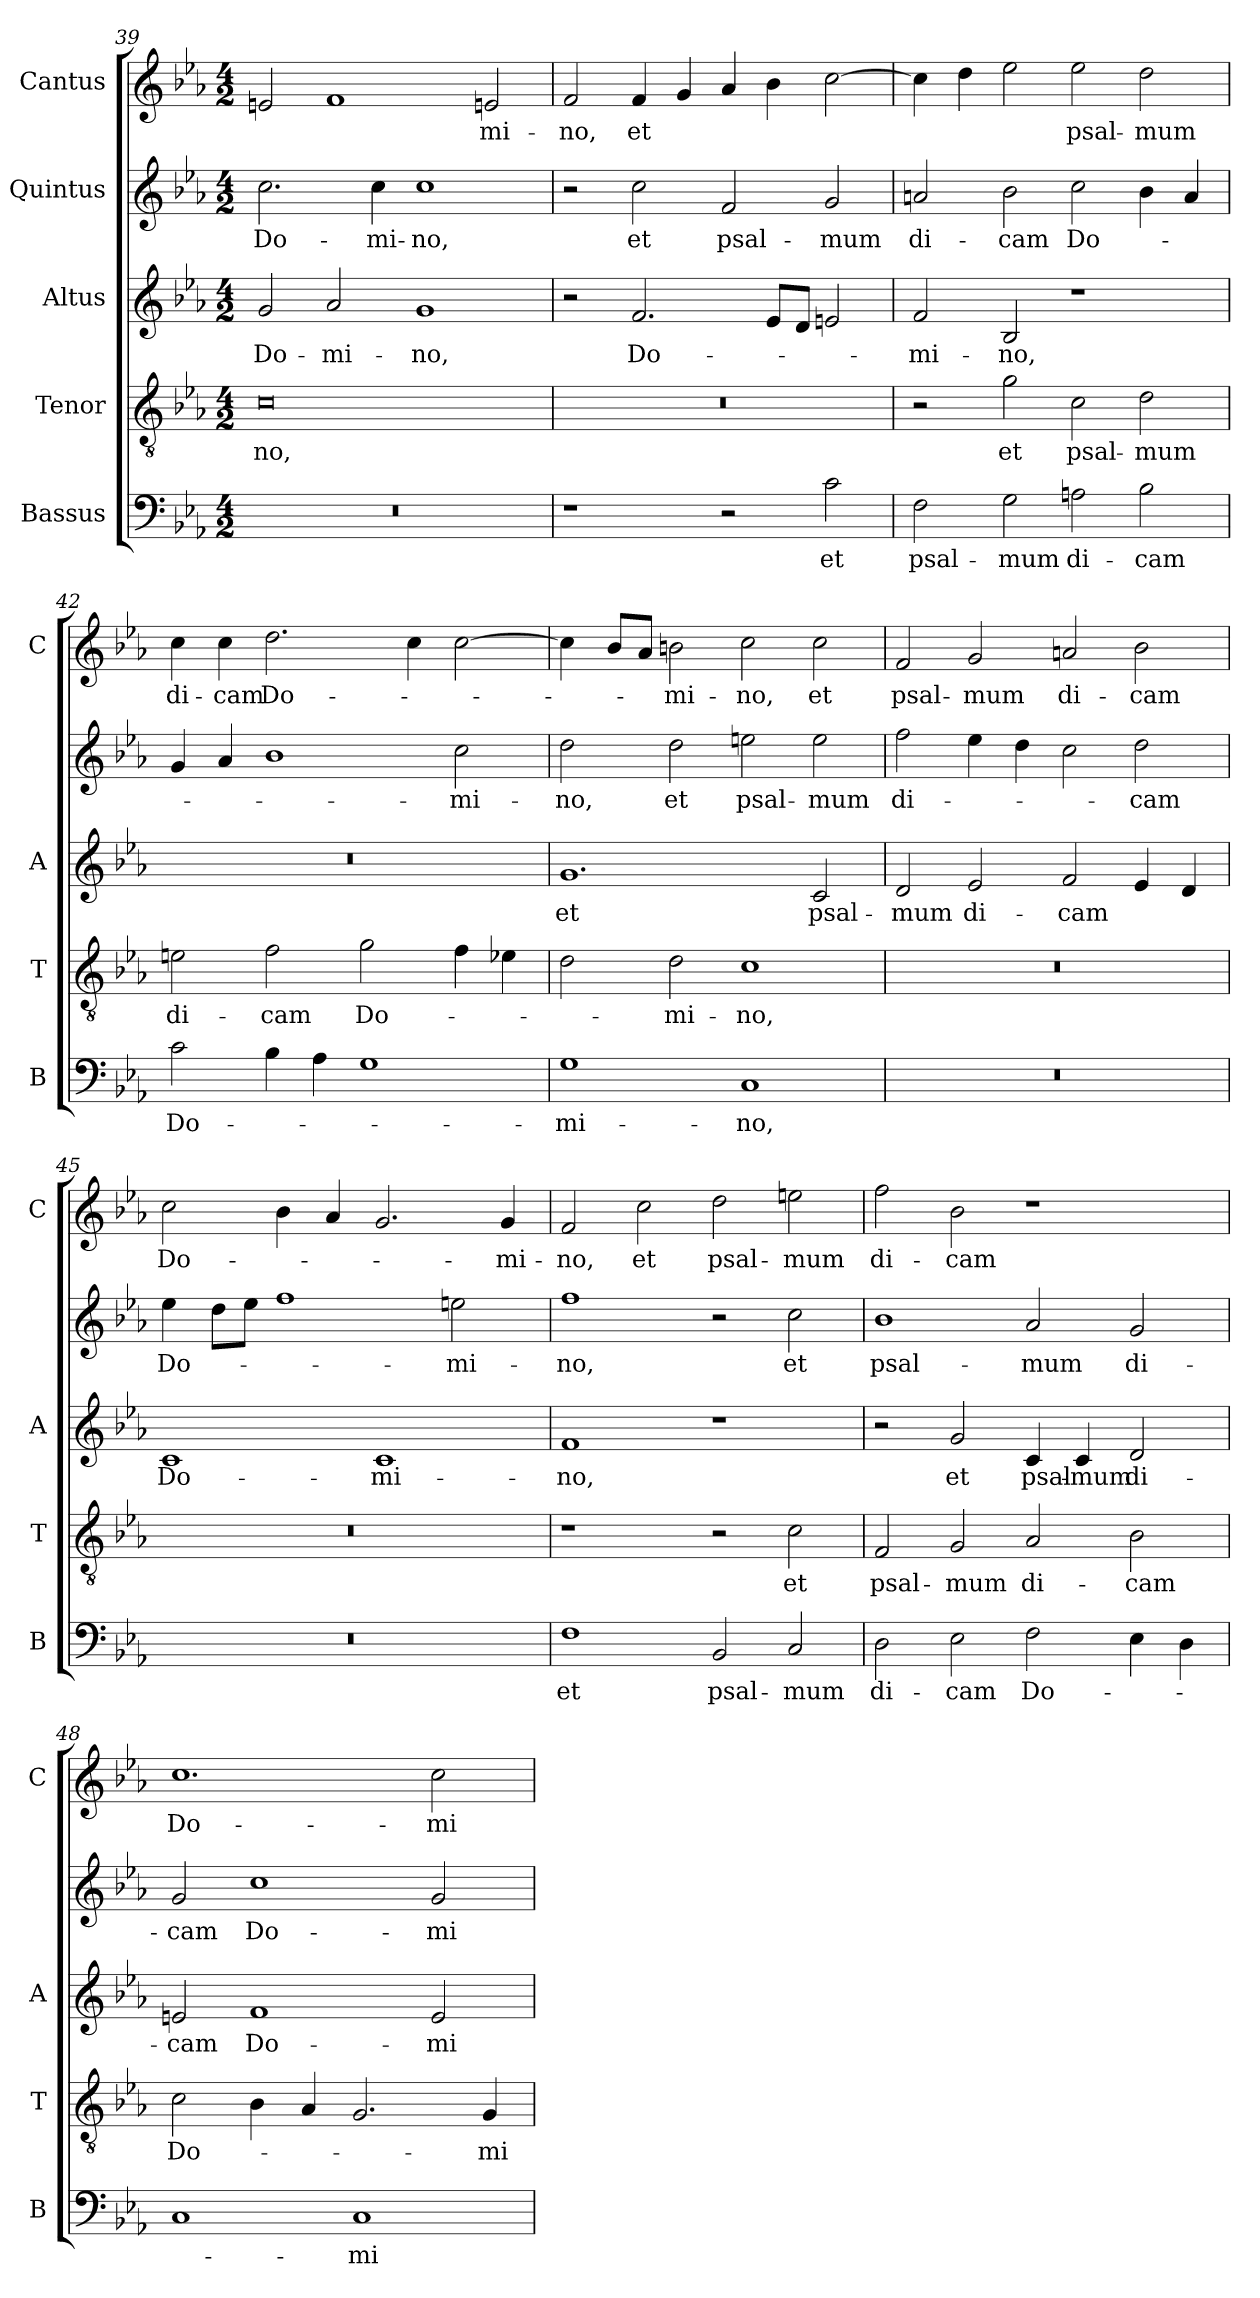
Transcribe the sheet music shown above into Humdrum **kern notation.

**kern	**text	**kern	**text	**kern	**text	**kern	**text	**kern	**text
*part5	*part5	*part4	*part4	*part3	*part3	*part2	*part2	*part1	*part1
*staff5	*staff5	*staff4	*staff4	*staff3	*staff3	*staff2	*staff2	*staff1	*staff1
*I"Bassus	*	*I"Tenor	*	*I"Altus	*	*I"Quintus	*	*I"Cantus	*
*I'B	*	*I'T	*	*I'A	*	*	*	*I'C	*
*clefF4	*	*clefGv2	*	*clefG2	*	*clefG2	*	*clefG2	*
*k[b-e-a-]	*	*k[b-e-a-]	*	*k[b-e-a-]	*	*k[b-e-a-]	*	*k[b-e-a-]	*
*E-:	*	*E-:	*	*E-:	*	*E-:	*	*E-:	*
*M4/2	*	*M4/2	*	*M4/2	*	*M4/2	*	*M4/2	*
=39	=39	=39	=39	=39	=39	=39	=39	=39	=39
!	!	!	!LO:LY:b	!	!LO:LY:b	!	!LO:LY:b	!	!
0r	.	0c	-no,	2g/	Do-	2.cc\	Do-	2en/	.
!	!	!	!	!	!LO:LY:b	!	!	!	!
.	.	.	.	2a-/	-mi-	.	.	1f	.
!	!	!	!	!	!	!	!LO:LY:b	!	!
.	.	.	.	.	.	4cc\	-mi-	.	.
!	!	!	!	!	!LO:LY:b	!	!LO:LY:b	!	!
.	.	.	.	1g	-no,	1cc	-no,	.	.
!	!	!	!	!	!	!	!	!	!LO:LY:b
.	.	.	.	.	.	.	.	2eni/	-mi-
!!LO:PB:g=z
=40	=40	=40	=40	=40	=40	=40	=40	=40	=40
!	!	!	!	!	!	!	!	!	!LO:LY:b
1r	.	0r	.	2r	.	2r	.	2f/	-no,
!	!	!	!	!	!LO:LY:b	!	!LO:LY:b	!	!LO:LY:b
.	.	.	.	2.f/	Do-	2cc\	et	4f/	et
.	.	.	.	.	.	.	.	4g/	.
!	!	!	!	!	!	!	!LO:LY:b	!	!
2r	.	.	.	.	.	2f/	psal-	4a-/	.
.	.	.	.	8e-/L	.	.	.	4b-\	.
.	.	.	.	8d/J	.	.	.	.	.
!	!LO:LY:b	!	!	!	!	!	!LO:LY:b	!	!
2c\	et	.	.	2en/	.	2g/	-mum	[2cc\	.
=41	=41	=41	=41	=41	=41	=41	=41	=41	=41
!	!LO:LY:b	!	!	!	!LO:LY:b	!	!LO:LY:b	!	!
2F\	psal-	2r	.	2f/	-mi-	2an/	di-	4cc\]	.
.	.	.	.	.	.	.	.	4dd\	.
!	!LO:LY:b	!	!LO:LY:b	!	!LO:LY:b	!	!LO:LY:b	!	!
2G\	-mum	2g\	et	2B-/	-no,	2b-\	-cam	2ee-\	.
!	!LO:LY:b	!	!LO:LY:b	!	!	!	!LO:LY:b	!	!LO:LY:b
2An\	di-	2c\	psal-	1r	.	2cc\	Do-	2ee-\	psal-
!	!LO:LY:b	!	!LO:LY:b	!	!	!	!	!	!LO:LY:b
2B-\	-cam	2d\	-mum	.	.	4b-\	.	2dd\	-mum
.	.	.	.	.	.	4a/	.	.	.
=42	=42	=42	=42	=42	=42	=42	=42	=42	=42
!	!LO:LY:b	!	!LO:LY:b	!	!	!	!	!	!LO:LY:b
2c\	Do-	2en\	di-	0r	.	4g/	.	4cc\	di-
!	!	!	!	!	!	!	!	!	!LO:LY:b
.	.	.	.	.	.	4a-/	.	4cc\	-cam
!	!	!	!LO:LY:b	!	!	!	!	!	!LO:LY:b
4B-\	.	2f\	-cam	.	.	1b-	.	2.dd\	Do-
4A-\	.	.	.	.	.	.	.	.	.
!	!	!	!LO:LY:b	!	!	!	!	!	!
1G	.	2g\	Do-	.	.	.	.	.	.
.	.	.	.	.	.	.	.	4cc\	.
!	!	!	!	!	!	!	!LO:LY:b	!	!
.	.	4f\	.	.	.	2cc\	-mi-	[2cc\	.
.	.	4e-X\	.	.	.	.	.	.	.
=43	=43	=43	=43	=43	=43	=43	=43	=43	=43
!	!LO:LY:b	!	!	!	!LO:LY:b	!	!LO:LY:b	!	!
1G	-mi-	2d\	.	1.g	et	2dd\	-no,	4cc\]	.
.	.	.	.	.	.	.	.	8b-/L	.
.	.	.	.	.	.	.	.	8a-/J	.
!	!	!	!LO:LY:b	!	!	!	!LO:LY:b	!	!LO:LY:b
.	.	2d\	-mi-	.	.	2dd\	et	2bn\	-mi-
!	!LO:LY:b	!	!LO:LY:b	!	!	!	!LO:LY:b	!	!LO:LY:b
1C	-no,	1c	-no,	.	.	2een\	psal-	2cc\	-no,
!	!	!	!	!	!LO:LY:b	!	!LO:LY:b	!	!LO:LY:b
.	.	.	.	2c/	psal-	2ee\	-mum	2cc\	et
=44	=44	=44	=44	=44	=44	=44	=44	=44	=44
!	!	!	!	!	!LO:LY:b	!	!LO:LY:b	!	!LO:LY:b
0r	.	0r	.	2d/	-mum	2ff\	di-	2f/	psal-
!	!	!	!	!	!LO:LY:b	!	!	!	!LO:LY:b
.	.	.	.	2e-/	di-	4ee-\	.	2g/	-mum
.	.	.	.	.	.	4dd\	.	.	.
!	!	!	!	!	!LO:LY:b	!	!	!	!LO:LY:b
.	.	.	.	2f/	-cam	2cc\	.	2an/	di-
!	!	!	!	!	!	!	!LO:LY:b	!	!LO:LY:b
.	.	.	.	4e-/	.	2dd\	-cam	2b-\	-cam
.	.	.	.	4d/	.	.	.	.	.
!!LO:LB:g=z
=45	=45	=45	=45	=45	=45	=45	=45	=45	=45
!	!	!	!	!	!LO:LY:b	!	!LO:LY:b	!	!LO:LY:b
0r	.	0r	.	1c	Do-	4ee-\	Do-	2cc\	Do-
.	.	.	.	.	.	8dd\L	.	.	.
.	.	.	.	.	.	8ee-\J	.	.	.
.	.	.	.	.	.	1ff	.	4b-\	.
.	.	.	.	.	.	.	.	4a-/	.
!	!	!	!	!	!LO:LY:b	!	!	!	!
.	.	.	.	1c	-mi-	.	.	2.g/	.
!	!	!	!	!	!	!	!LO:LY:b	!	!
.	.	.	.	.	.	2een\	-mi-	.	.
!	!	!	!	!	!	!	!	!	!LO:LY:b
.	.	.	.	.	.	.	.	4g/	-mi-
=46	=46	=46	=46	=46	=46	=46	=46	=46	=46
!	!LO:LY:b	!	!	!	!LO:LY:b	!	!LO:LY:b	!	!LO:LY:b
1F	et	1r	.	1f	-no,	1ff	-no,	2f/	-no,
!	!	!	!	!	!	!	!	!	!LO:LY:b
.	.	.	.	.	.	.	.	2cc\	et
!	!LO:LY:b	!	!	!	!	!	!	!	!LO:LY:b
2BB-/	psal-	2r	.	1r	.	2r	.	2dd\	psal-
!	!LO:LY:b	!	!LO:LY:b	!	!	!	!LO:LY:b	!	!LO:LY:b
2C/	-mum	2c\	et	.	.	2cc\	et	2een\	-mum
=47	=47	=47	=47	=47	=47	=47	=47	=47	=47
!	!LO:LY:b	!	!LO:LY:b	!	!	!	!LO:LY:b	!	!LO:LY:b
2D\	di-	2F/	psal-	2r	.	1b-	psal-	2ff\	di-
!	!LO:LY:b	!	!LO:LY:b	!	!LO:LY:b	!	!	!	!LO:LY:b
2E-\	-cam	2G/	-mum	2g/	et	.	.	2b-\	-cam
!	!LO:LY:b	!	!LO:LY:b	!	!LO:LY:b	!	!LO:LY:b	!	!
2F\	Do-	2A-/	di-	4c/	psal-	2a-/	-mum	1r	.
!	!	!	!	!	!LO:LY:b	!	!	!	!
.	.	.	.	4c/	-mum	.	.	.	.
!	!	!	!LO:LY:b	!	!LO:LY:b	!	!LO:LY:b	!	!
4E-\	.	2B-\	-cam	2d/	di-	2g/	di-	.	.
4D\	.	.	.	.	.	.	.	.	.
=48	=48	=48	=48	=48	=48	=48	=48	=48	=48
!	!	!	!LO:LY:b	!	!LO:LY:b	!	!LO:LY:b	!	!LO:LY:b
1C	.	2c\	Do-	2en/	-cam	2g/	-cam	1.cc	Do-
!	!	!	!	!	!LO:LY:b	!	!LO:LY:b	!	!
.	.	4B-\	.	1f	Do-	1cc	Do-	.	.
.	.	4A-/	.	.	.	.	.	.	.
!	!LO:LY:b	!	!	!	!	!	!	!	!
1C	-mi-	2.G/	.	.	.	.	.	.	.
!	!	!	!	!	!LO:LY:b	!	!LO:LY:b	!	!LO:LY:b
.	.	.	.	2e/	-mi-	2g/	-mi-	2cc\	-mi-
!	!	!	!LO:LY:b	!	!	!	!	!	!
.	.	4G/	-mi-	.	.	.	.	.	.
=	=	=	=	=	=	=	=	=	=
*-	*-	*-	*-	*-	*-	*-	*-	*-	*-
